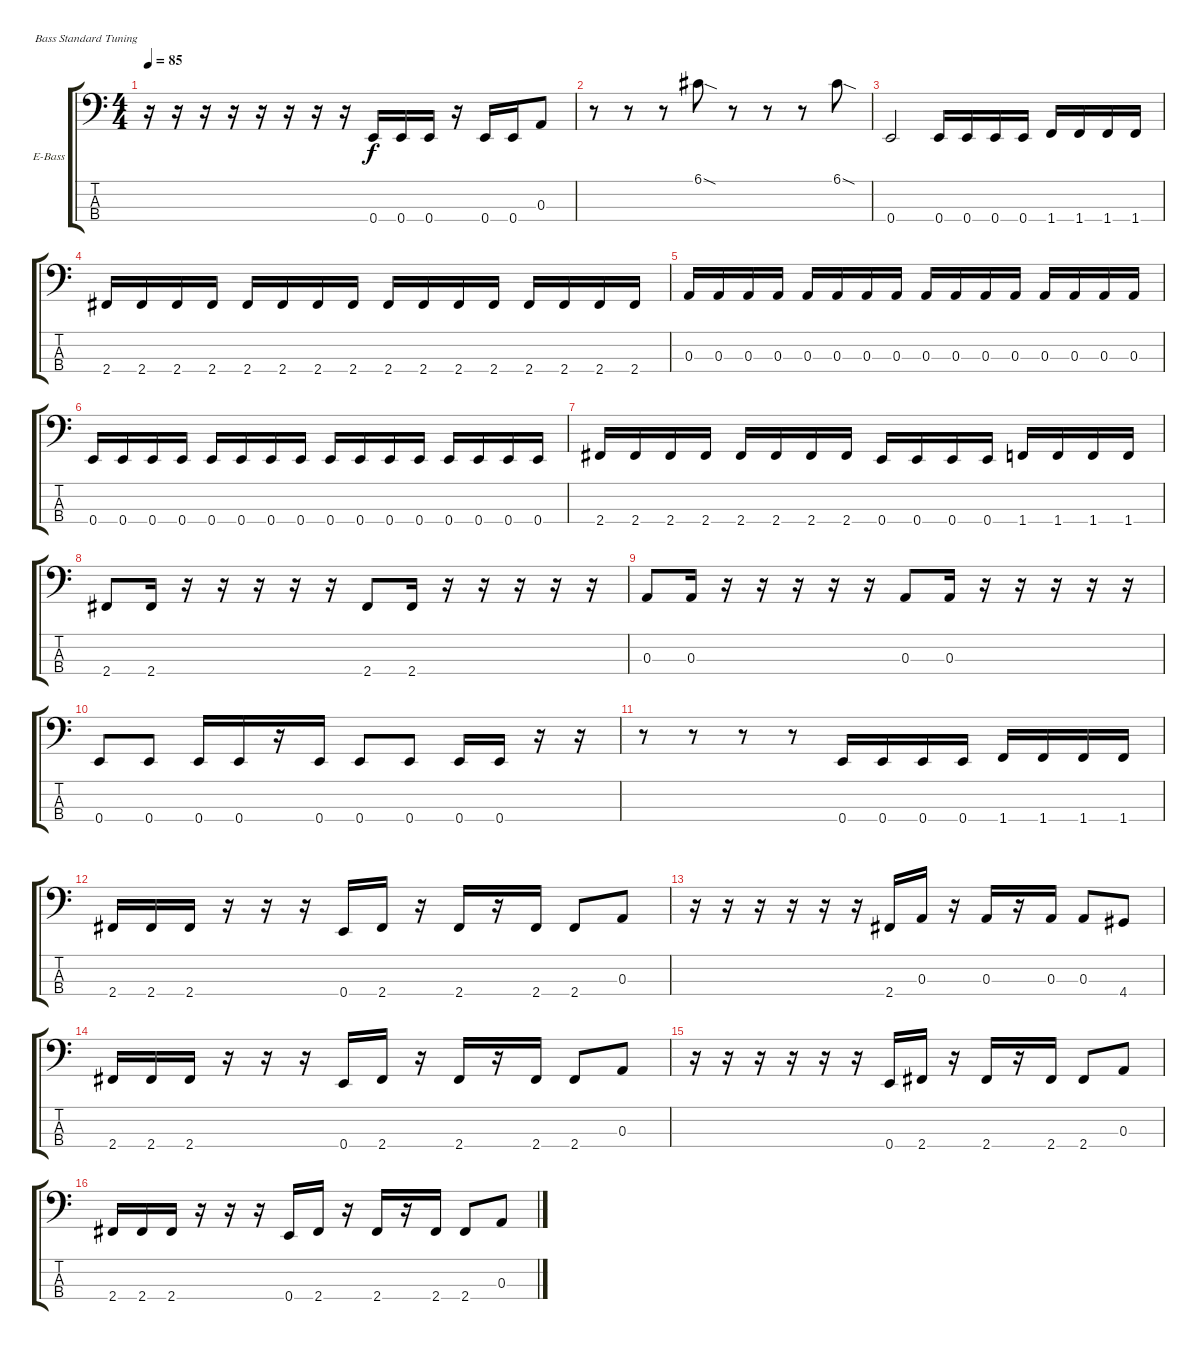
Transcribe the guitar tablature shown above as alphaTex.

\defaultSystemsLayout 4
\bracketExtendMode groupsimilarinstruments
\firstSystemTrackNameOrientation horizontal
\otherSystemsTrackNameOrientation horizontal
\track ("Electric Bass" "E-Bass") {instrument electricbassfinger}
\staff {score tabs}
\tuning (G2 D2 A1 E1)
\ts (4 4)
\tempo 85
\clef f4
\scale
0.333333
\ks c
r.16{dy f} r.16 r.16 r.16 r.16 r.16 r.16 r.16 0.4.16 0.4.16 0.4.16 r.16 0.4.16 0.4.16 0.3.8 |
\scale
0.333333 r.8 r.8 r.8 6.1{sod}.8 r.8 r.8 r.8 6.1{sod}.8 |
\scale
0.333333 0.4.2 0.4.16 0.4.16 0.4.16 0.4.16 1.4.16 1.4.16 1.4.16 1.4.16 |
\scale
0.333333 2.4.16 2.4.16 2.4.16 2.4.16 2.4.16 2.4.16 2.4.16 2.4.16 2.4.16 2.4.16 2.4.16 2.4.16 2.4.16 2.4.16 2.4.16 2.4.16 |
\scale
0.333333 0.3.16 0.3.16 0.3.16 0.3.16 0.3.16 0.3.16 0.3.16 0.3.16 0.3.16 0.3.16 0.3.16 0.3.16 0.3.16 0.3.16 0.3.16 0.3.16 |
\scale
0.333333 0.4.16 0.4.16 0.4.16 0.4.16 0.4.16 0.4.16 0.4.16 0.4.16 0.4.16 0.4.16 0.4.16 0.4.16 0.4.16 0.4.16 0.4.16 0.4.16 |
\scale
0.333333 2.4.16 2.4.16 2.4.16 2.4.16 2.4.16 2.4.16 2.4.16 2.4.16 0.4.16 0.4.16 0.4.16 0.4.16 1.4.16 1.4.16 1.4.16 1.4.16 |
\scale
0.333333 2.4.8 2.4.16 r.16 r.16 r.16 r.16 r.16 2.4.8 2.4.16 r.16 r.16 r.16 r.16 r.16 |
\scale
0.333333 0.3.8 0.3.16 r.16 r.16 r.16 r.16 r.16 0.3.8 0.3.16 r.16 r.16 r.16 r.16 r.16 |
\scale
0.333333 0.4.8 0.4.8 0.4.16 0.4.16 r.16 0.4.16 0.4.8 0.4.8 0.4.16 0.4.16 r.16 r.16 |
\scale
0.333333 r.8 r.8 r.8 r.8 0.4.16 0.4.16 0.4.16 0.4.16 1.4.16 1.4.16 1.4.16 1.4.16 |
\scale
0.333333 2.4.16 2.4.16 2.4.16 r.16 r.16 r.16 0.4.16 2.4.16 r.16 2.4.16 r.16 2.4.16 2.4.8 0.3.8 |
\scale
0.333333 r.16 r.16 r.16 r.16 r.16 r.16 2.4.16 0.3.16 r.16 0.3.16 r.16 0.3.16 0.3.8 4.4.8 |
\scale
0.333333 2.4.16 2.4.16 2.4.16 r.16 r.16 r.16 0.4.16 2.4.16 r.16 2.4.16 r.16 2.4.16 2.4.8 0.3.8 |
\scale
0.333333 r.16 r.16 r.16 r.16 r.16 r.16 0.4.16 2.4.16 r.16 2.4.16 r.16 2.4.16 2.4.8 0.3.8 |
\scale
0.333333 2.4.16 2.4.16 2.4.16 r.16 r.16 r.16 0.4.16 2.4.16 r.16 2.4.16 r.16 2.4.16 2.4.8 0.3.8
